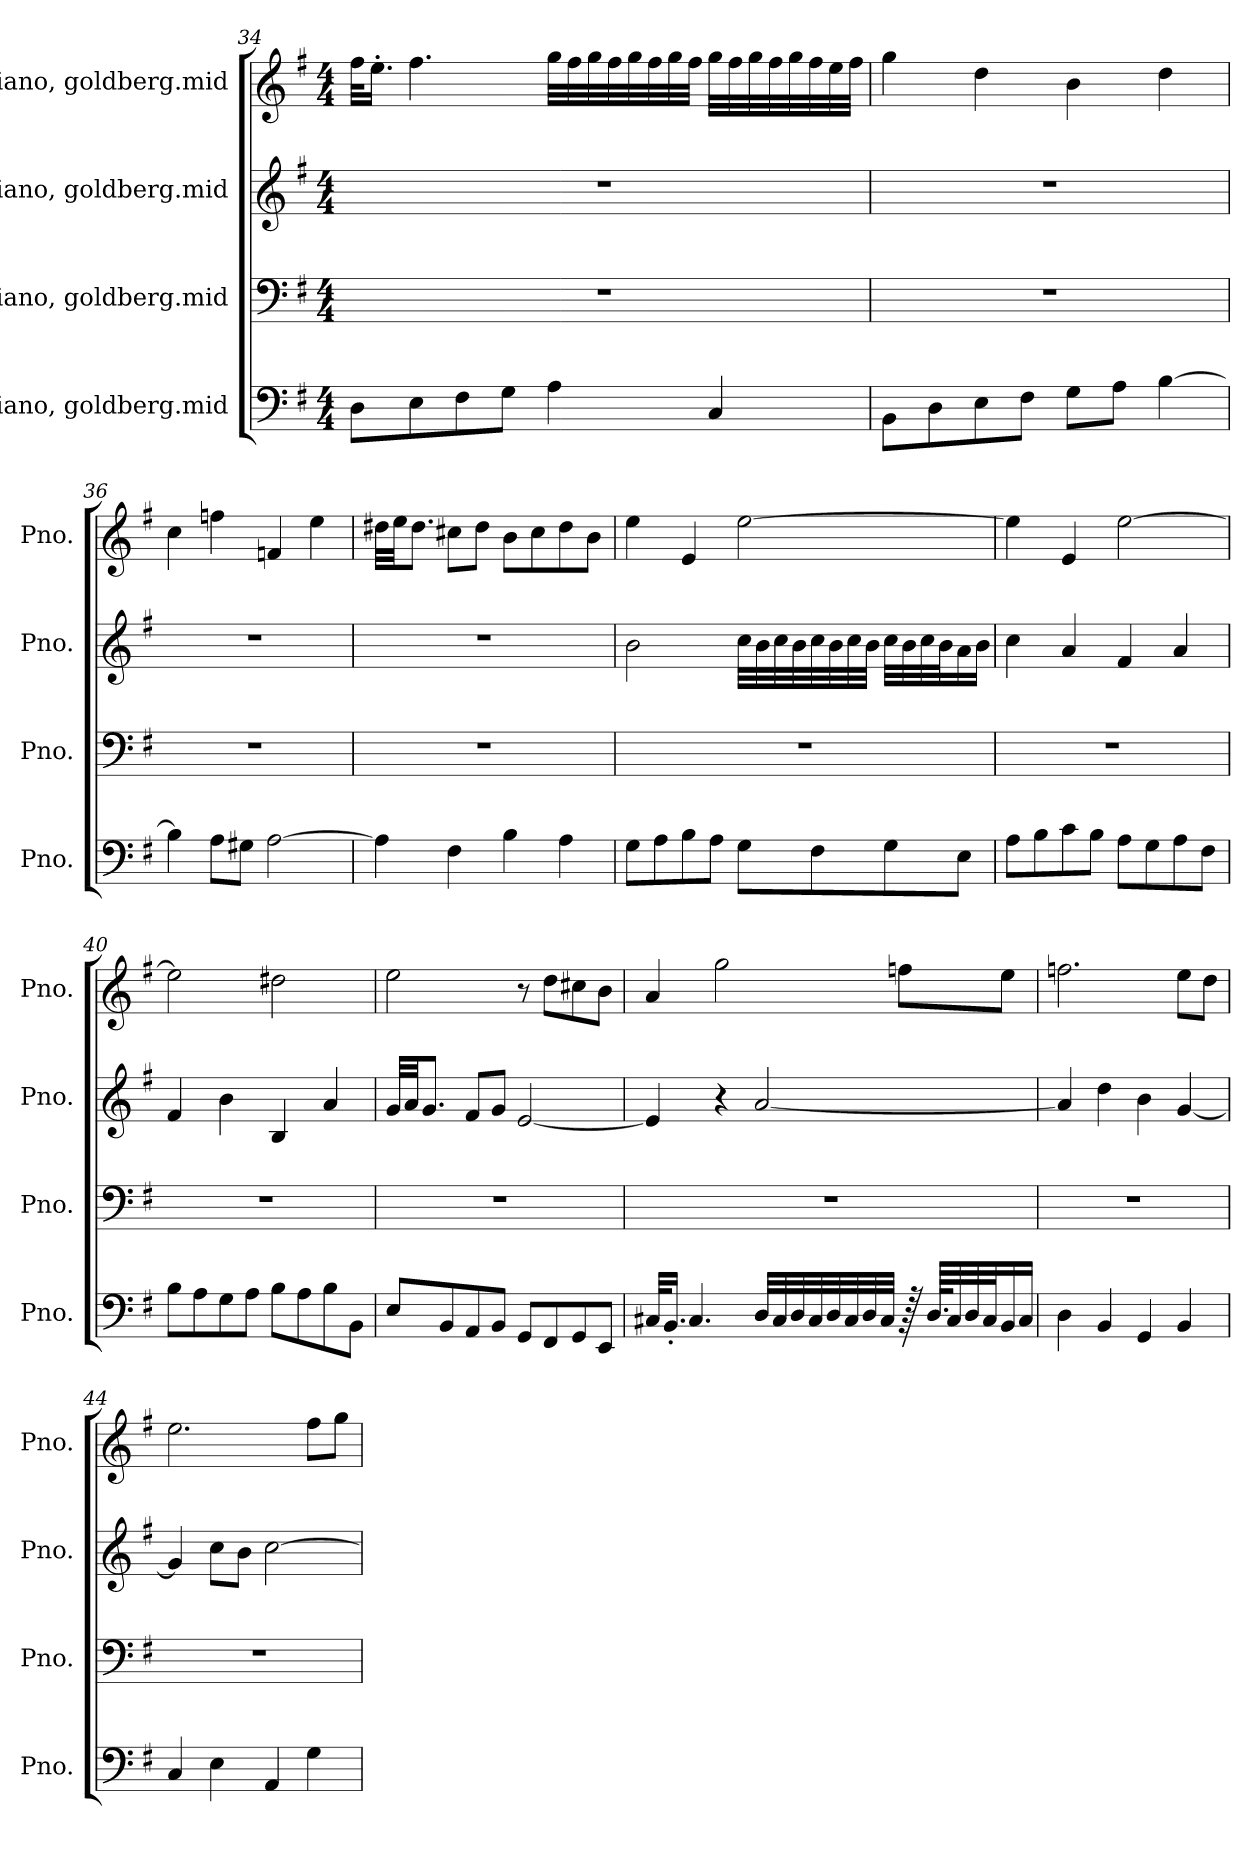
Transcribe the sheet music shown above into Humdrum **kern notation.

**kern	**kern	**kern	**kern
*part4	*part3	*part2	*part1
*staff4	*staff3	*staff2	*staff1
*I"Piano, goldberg.mid	*I"Piano, goldberg.mid	*I"Piano, goldberg.mid	*I"Piano, goldberg.mid
*I'Pno.	*I'Pno.	*I'Pno.	*I'Pno.
*clefF4	*clefF4	*clefG2	*clefG2
*k[f#]	*k[f#]	*k[f#]	*k[f#]
*M4/4	*M4/4	*M4/4	*M4/4
=34	=34	=34	=34
8D\L	1r	1r	32ff#\KLL
.	.	.	16.ee'\JJ
8E\	.	.	4.ff#\
8F#\	.	.	.
8G\J	.	.	.
4A\	.	.	32gg\LLL
.	.	.	32ff#\
.	.	.	32gg\
.	.	.	32ff#\
.	.	.	32gg\
.	.	.	32ff#\
.	.	.	32gg\
.	.	.	32ff#\JJJ
4C/	.	.	32gg\LLL
.	.	.	32ff#\
.	.	.	32gg\
.	.	.	32ff#\
.	.	.	32gg\
.	.	.	32ff#\
.	.	.	32ee\
.	.	.	32ff#\JJJ
=35	=35	=35	=35
8BB\L	1r	1r	4gg\
8D\	.	.	.
8E\	.	.	4dd\
8F#\J	.	.	.
8G\L	.	.	4b\
8A\J	.	.	.
[4B\	.	.	4dd\
=36	=36	=36	=36
4B\]	1r	1r	4cc\
8A\L	.	.	4ffn\
8G#X\J	.	.	.
[2A\	.	.	4fn/
.	.	.	4ee\
!!LO:PB:g=z
=37	=37	=37	=37
4A\]	1r	1r	32dd#X\LLL
.	.	.	32ee\JJ
.	.	.	8.dd#\J
4F#\	.	.	8cc#X\L
.	.	.	8dd#\J
4B\	.	.	8b\L
.	.	.	8cc#\
4A\	.	.	8dd#\
.	.	.	8b\J
=38	=38	=38	=38
8G\L	1r	2b\	4ee\
8A\	.	.	.
8B\	.	.	4e/
8A\J	.	.	.
8G\L	.	32cc\LLL	[2ee\
.	.	32b\	.
.	.	32cc\	.
.	.	32b\	.
8F#\	.	32cc\	.
.	.	32b\	.
.	.	32cc\	.
.	.	32b\JJJ	.
8G\	.	32cc\LLL	.
.	.	32b\	.
.	.	32cc\	.
.	.	32b\J	.
8E\J	.	16a\	.
.	.	16b\JJ	.
=39	=39	=39	=39
8A\L	1r	4cc\	4ee\]
8B\	.	.	.
8c\	.	4a/	4e/
8B\J	.	.	.
8A\L	.	4f#/	[2ee\
8G\	.	.	.
8A\	.	4a/	.
8F#\J	.	.	.
!!LO:LB:g=z
=40	=40	=40	=40
8B\L	1r	4f#/	2ee\]
8A\	.	.	.
8G\	.	4b\	.
8A\J	.	.	.
8B\L	.	4B/	2dd#X\
8A\	.	.	.
8B\	.	4a/	.
8BB\J	.	.	.
=41	=41	=41	=41
8E/L	1r	32g/LLL	2ee\
.	.	32a/JJ	.
.	.	8.g/J	.
8BB/	.	.	.
8AA/	.	8f#/L	.
8BB/J	.	8g/J	.
8GG/L	.	[2e/	8r
8FF#/	.	.	8dd\L
8GG/	.	.	8cc#X\
8EE/J	.	.	8b\J
=42	=42	=42	=42
32C#X/KLL	1r	4e/]	4a/
16.BB'/JJ	.	.	.
4.C#/	.	.	.
.	.	4r	2gg\
32D/LLL	.	[2a/	.
32C#/	.	.	.
32D/	.	.	.
32C#/	.	.	.
32D/	.	.	.
32C#/	.	.	.
32D/	.	.	.
32C#/JJJ	.	.	.
128r	.	.	8ffn\L
64.D/KLLL	.	.	.
32C#/	.	.	.
32D/	.	.	.
32C#/J	.	.	.
16BB/	.	.	8ee\J
16C#/JJ	.	.	.
=43	=43	=43	=43
4D\	1r	4a/]	2.ffn\
4BB/	.	4dd\	.
4GG/	.	4b\	.
4BB/	.	[4g/	8ee\L
.	.	.	8dd\J
!!LO:LB:g=z
=44	=44	=44	=44
4C/	1r	4g/]	2.ee\
4E\	.	8cc\L	.
.	.	8b\J	.
4AA/	.	[2cc\	.
4G\	.	.	8ff#\L
.	.	.	8gg\J
=	=	=	=
*-	*-	*-	*-
